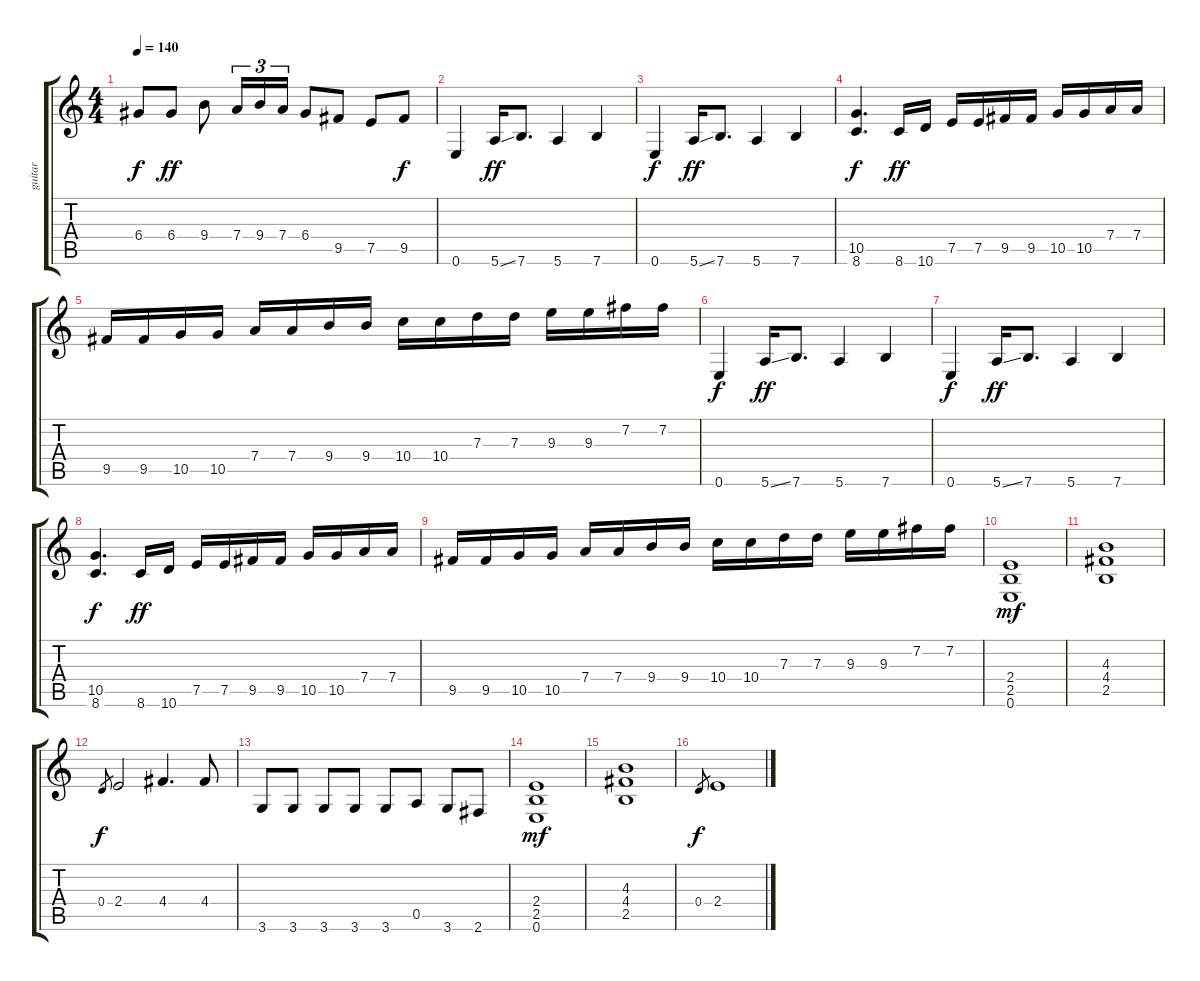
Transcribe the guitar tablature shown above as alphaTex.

\track ("guitar" "guitar") {instrument overdrivenguitar}
\staff {score tabs}
\tuning (E4 B3 G3 D3 A2 E2) {hide}
\ts (4 4)
\tempo 140
\clef g2
\ks c
6.4{t}.8{dy f} 6.4.8{dy ff} 9.4.8 7.4.16{tu (3 2)} 9.4.16{tu (3 2)} 7.4.16{tu (3 2)} 6.4.8 9.5.8 7.5.8 9.5.8{dy f} |
0.6.4 5.6{ss}.16{dy ff} 7.6.8{d} 5.6.4 7.6.4 |
0.6.4{dy f} 5.6{ss}.16{dy ff} 7.6.8{d} 5.6.4 7.6.4 |
(10.5 8.6).4{d dy f} 8.6.16{dy ff} 10.6.16 7.5.16 7.5.16 9.5.16 9.5.16 10.5.16 10.5.16 7.4.16 7.4.16 |
9.5.16 9.5.16 10.5.16 10.5.16 7.4.16 7.4.16 9.4.16 9.4.16 10.4.16 10.4.16 7.3.16 7.3.16 9.3.16 9.3.16 7.2.16 7.2.16 |
0.6.4{dy f} 5.6{ss}.16{dy ff} 7.6.8{d} 5.6.4 7.6.4 |
0.6.4{dy f} 5.6{ss}.16{dy ff} 7.6.8{d} 5.6.4 7.6.4 |
(10.5 8.6).4{d dy f} 8.6.16{dy ff} 10.6.16 7.5.16 7.5.16 9.5.16 9.5.16 10.5.16 10.5.16 7.4.16 7.4.16 |
9.5.16 9.5.16 10.5.16 10.5.16 7.4.16 7.4.16 9.4.16 9.4.16 10.4.16 10.4.16 7.3.16 7.3.16 9.3.16 9.3.16 7.2.16 7.2.16 |
(2.4 2.5 0.6).1{dy mf} |
(4.3 4.4 2.5).1 |
0.4.8{gr dy f} 2.4.2 4.4.4{d} 4.4.8 |
3.6.8 3.6.8 3.6.8 3.6.8 3.6.8 0.5.8 3.6.8 2.6.8 |
(2.4 2.5 0.6).1{dy mf} |
(4.3 4.4 2.5).1 |
0.4.8{gr dy f} 2.4.1
